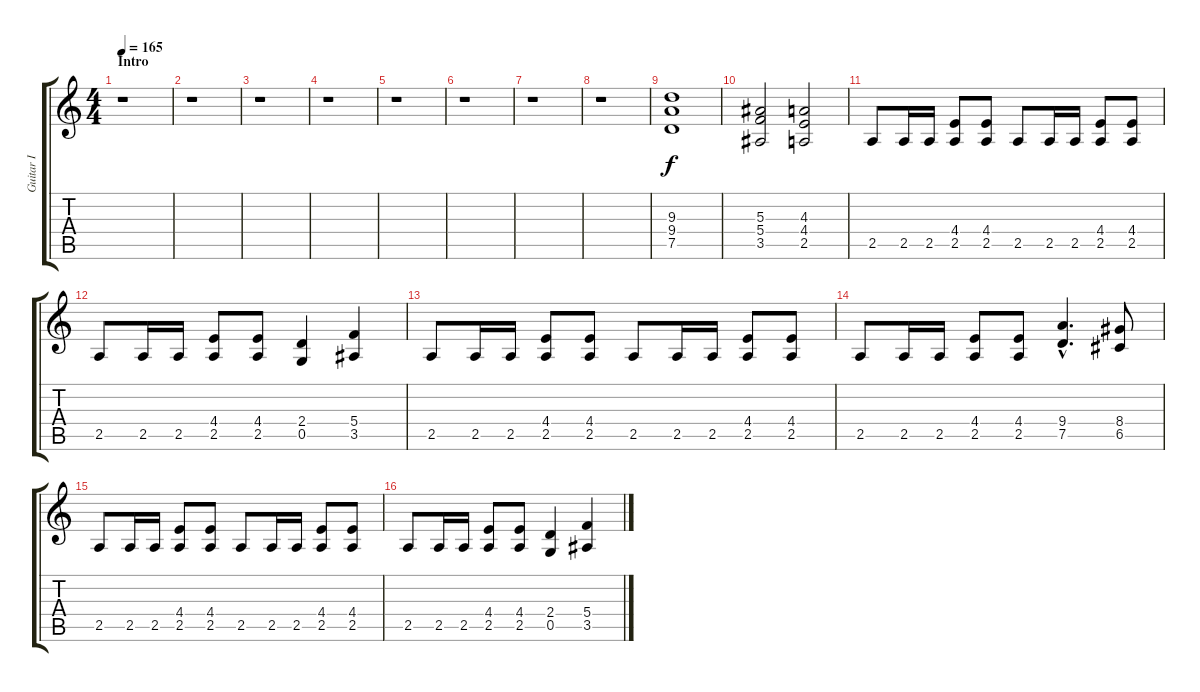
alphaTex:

\track ("Guitar I" "Guitar I") {instrument distortionguitar}
\staff {score tabs}
\tuning (D4 A3 F3 C3 G2 D2) {hide}
\ts (4 4)
\section ("" "Intro")
\tempo 165
\clef g2
\ks c
r.1{dy f instrument distortionguitar} |
r.1 |
r.1 |
r.1 |
r.1 |
r.1 |
r.1 |
r.1 |
(9.3 9.4 7.5).1 |
(5.3 5.4 3.5).2 (4.3 4.4 2.5).2 |
2.5.8 2.5.16 2.5.16 (4.4 2.5).8 (4.4 2.5).8 2.5.8 2.5.16 2.5.16 (4.4 2.5).8 (4.4 2.5).8 |
2.5.8 2.5.16 2.5.16 (4.4 2.5).8 (4.4 2.5).8 (2.4 0.5).4 (5.4 3.5).4 |
2.5.8 2.5.16 2.5.16 (4.4 2.5).8 (4.4 2.5).8 2.5.8 2.5.16 2.5.16 (4.4 2.5).8 (4.4 2.5).8 |
2.5.8 2.5.16 2.5.16 (4.4 2.5).8 (4.4 2.5).8 (9.4{hac} 7.5{hac}).4{d} (8.4 6.5).8 |
2.5.8 2.5.16 2.5.16 (4.4 2.5).8 (4.4 2.5).8 2.5.8 2.5.16 2.5.16 (4.4 2.5).8 (4.4 2.5).8 |
2.5.8 2.5.16 2.5.16 (4.4 2.5).8 (4.4 2.5).8 (2.4 0.5).4 (5.4 3.5).4
